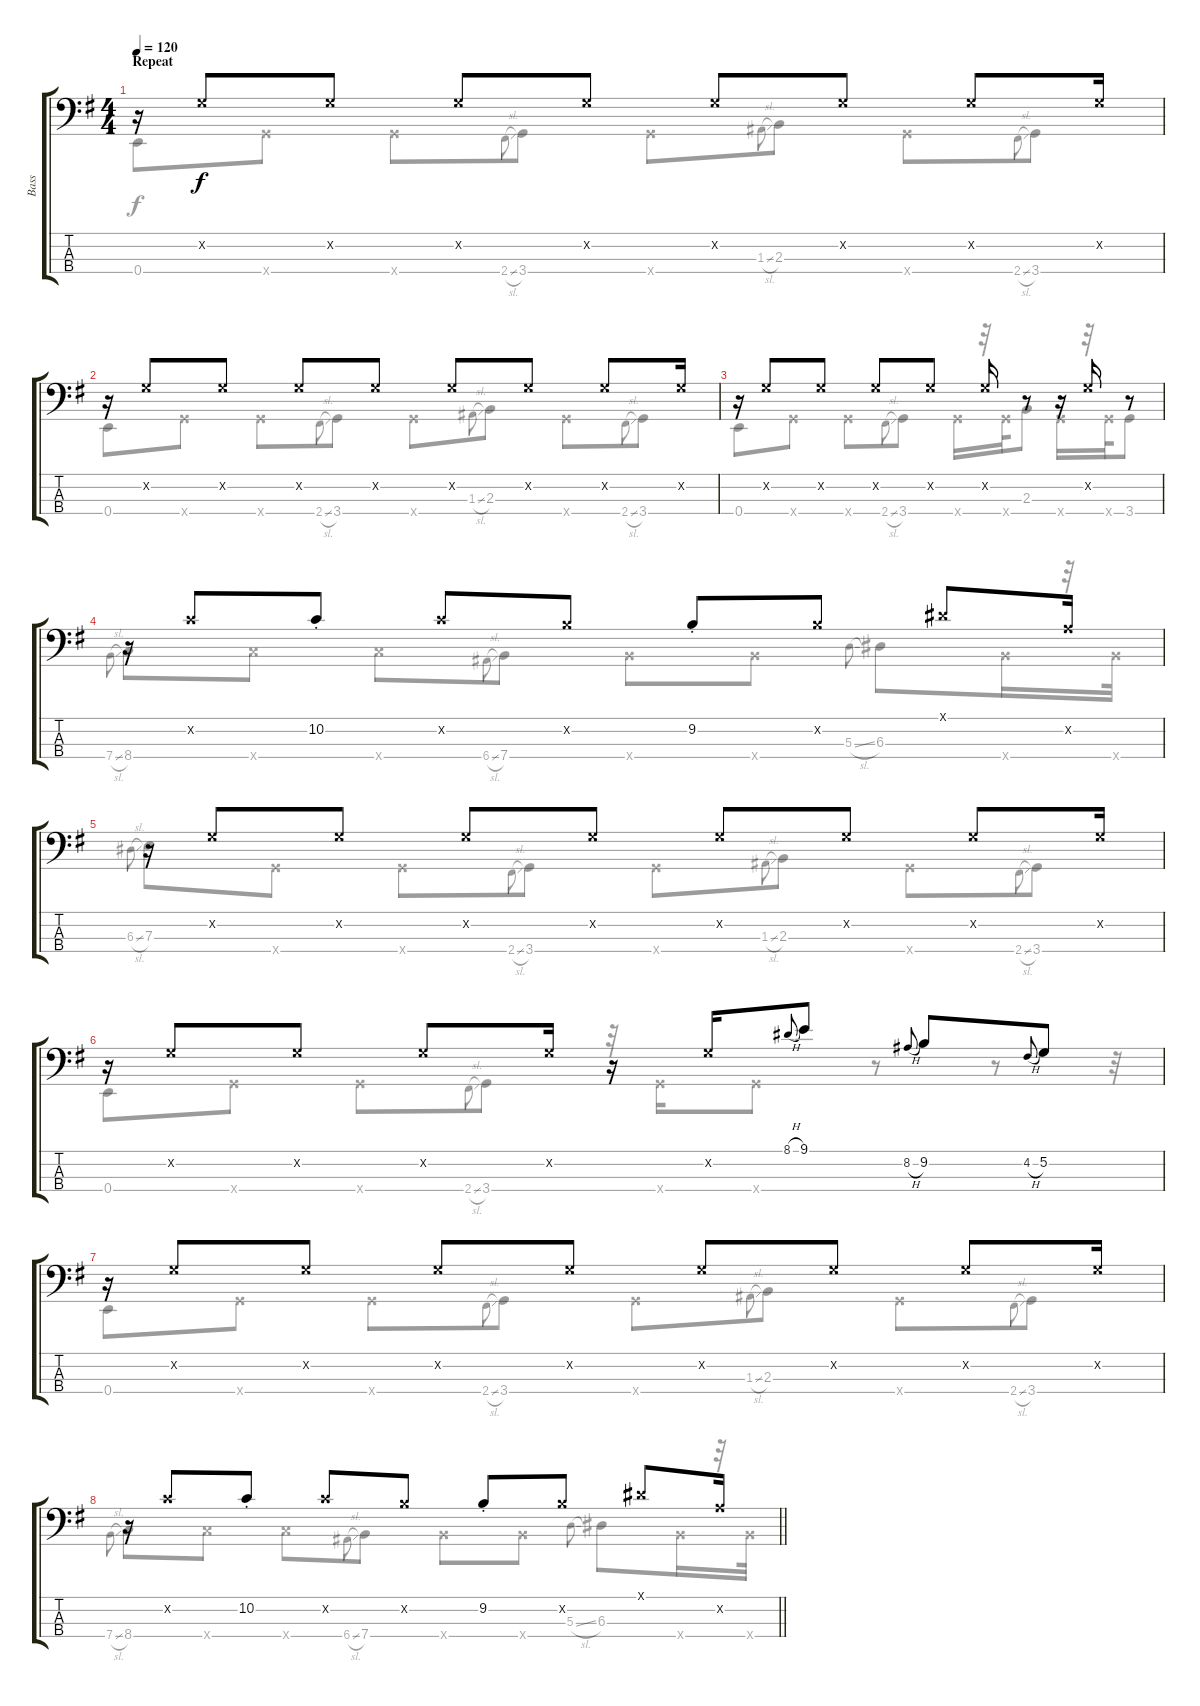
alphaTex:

\track ("Bass" "Bass") {instrument electricbassfinger}
\staff {score tabs}
\tuning (G2 D2 A1 E1) {hide}
\voice
\ts (4 4)
\section ("" "Repeat")
\tempo 120
\clef f4
\ks g
r.16{dy f} 5.2{x}.8 5.2{x}.8 5.2{x}.8 5.2{x}.8 5.2{x}.8 5.2{x}.8 5.2{x}.8 5.2{x}.16 |
r.16 5.2{x}.8 5.2{x}.8 5.2{x}.8 5.2{x}.8 5.2{x}.8 5.2{x}.8 5.2{x}.8 5.2{x}.16 |
r.16 5.2{x}.8 5.2{x}.8 5.2{x}.8 5.2{x}.8 5.2{x}.16 r.8 r.16 5.2{x}.16 r.8 |
r.16 10.2{x}.8 10.2{st}.8 10.2{x}.8 9.2{x}.8 9.2{st}.8 9.2{x}.8 8.1{x}.8 7.2{x}.16 |
r.16 5.2{x}.8 5.2{x}.8 5.2{x}.8 5.2{x}.8 5.2{x}.8 5.2{x}.8 5.2{x}.8 5.2{x}.16 |
r.16 5.2{x}.8 5.2{x}.8 5.2{x}.8 5.2{x}.16 r.16 5.2{x}.16 8.1{h}.8{gr onbeat} 9.1.8 8.2{h}.8{gr onbeat} 9.2.8 4.2{h}.8{gr onbeat} 5.2.8 |
r.16 5.2{x}.8 5.2{x}.8 5.2{x}.8 5.2{x}.8 5.2{x}.8 5.2{x}.8 5.2{x}.8 5.2{x}.16 |
\barLineRight lightlight
r.16 10.2{x}.8 10.2{st}.8 10.2{x}.8 9.2{x}.8 9.2{st}.8 9.2{x}.8 8.1{x}.8 7.2{x}.16
\voice
\clef f4
\ottava regular
\simile none
\ks g
0.4.8{dy f} 3.4{x}.8 3.4{x}.8 2.4{sl}.8{gr onbeat} 3.4.8 3.4{x}.8 1.3{sl}.8{gr onbeat} 2.3.8 3.4{x}.8 2.4{sl}.8{gr onbeat} 3.4.8 |
0.4.8 3.4{x}.8 3.4{x}.8 2.4{sl}.8{gr onbeat} 3.4.8 3.4{x}.8 1.3{sl}.8{gr onbeat} 2.3.8 3.4{x}.8 2.4{sl}.8{gr onbeat} 3.4.8 |
0.4.8 3.4{x}.8 3.4{x}.8 2.4{sl}.8{gr onbeat} 3.4.8 3.4{x}.16 r.32 3.4{x}.32 2.3.8 3.4{x}.16 r.32 3.4{x}.32 3.4.8 |
7.4{sl}.8{gr onbeat} 8.4.8 8.4{x}.8 8.4{x}.8 6.4{sl}.8{gr onbeat} 7.4.8 7.4{x}.8 7.4{x}.8 5.3{sl}.8{gr onbeat} 6.3.8 7.4{x}.16 r.32 7.4{x}.32 |
6.3{sl}.8{gr onbeat} 7.3.8 3.4{x}.8 3.4{x}.8 2.4{sl}.8{gr onbeat} 3.4.8 3.4{x}.8 1.3{sl}.8{gr onbeat} 2.3.8 3.4{x}.8 2.4{sl}.8{gr onbeat} 3.4.8 |
0.4.8 3.4{x}.8 3.4{x}.8 2.4{sl}.8{gr onbeat} 3.4.8 r.32 3.4{x}.16 3.4{x}.8 r.8 r.8 r.32 |
0.4.8 3.4{x}.8 3.4{x}.8 2.4{sl}.8{gr onbeat} 3.4.8 3.4{x}.8 1.3{sl}.8{gr onbeat} 2.3.8 3.4{x}.8 2.4{sl}.8{gr onbeat} 3.4.8 |
\barLineRight lightlight
7.4{sl}.8{gr onbeat} 8.4.8 8.4{x}.8 8.4{x}.8 6.4{sl}.8{gr onbeat} 7.4.8 7.4{x}.8 7.4{x}.8 5.3{sl}.8{gr onbeat} 6.3.8 7.4{x}.16 r.32 7.4{x}.32
